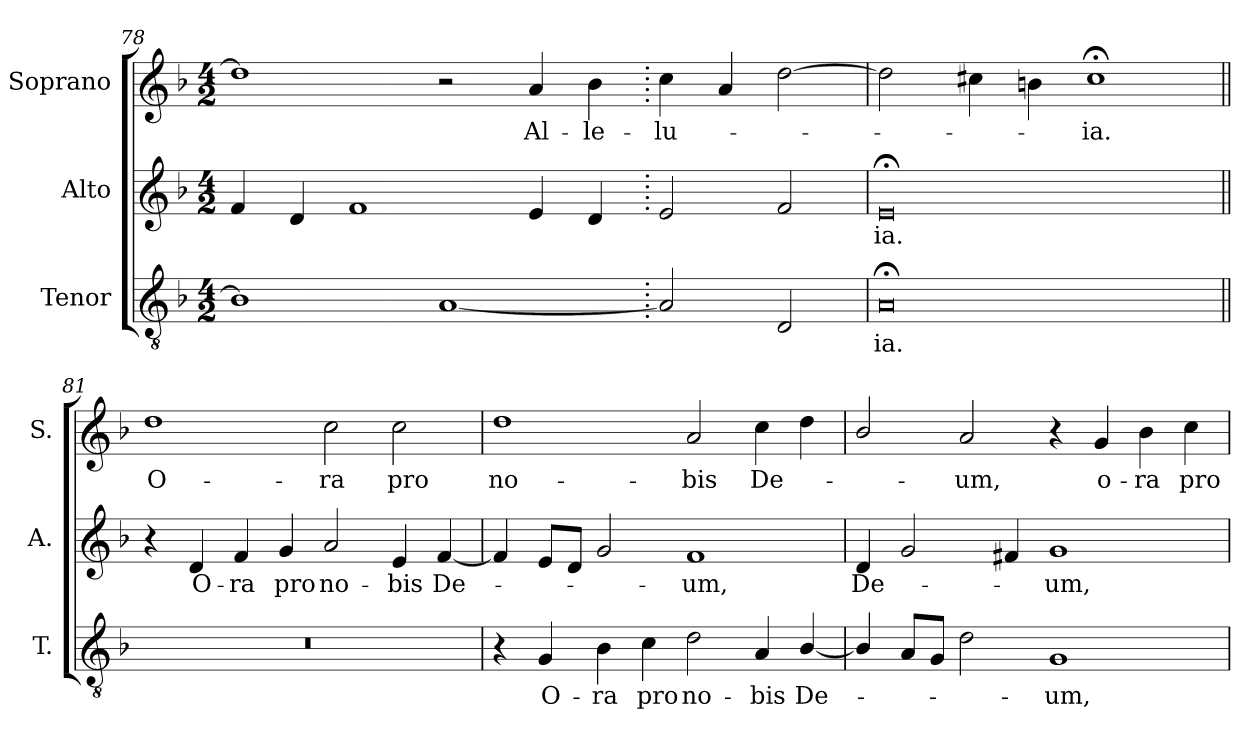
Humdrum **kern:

**kern	**text	**kern	**text	**kern	**text
*part3	*part3	*part2	*part2	*part1	*part1
*staff3	*staff3	*staff2	*staff2	*staff1	*staff1
*I"Tenor	*	*I"Alto	*	*I"Soprano	*
*I'T.	*	*I'A.	*	*I'S.	*
*clefGv2	*	*clefG2	*	*clefG2	*
*ITrd7c12	*	*	*	*	*
*k[b-]	*	*k[b-]	*	*k[b-]	*
*F:	*	*F:	*	*F:	*
*M4/2	*	*M4/2	*	*M4/2	*
=78	=78	=78	=78	=78	=78
1BB-i]	.	4fi/	.	1ddi]	.
.	.	4di/	.	.	.
.	.	1fi	.	.	.
[1AAi	.	.	.	2r	.
!	!	!	!	!	!LO:LY:b:color=#000000
.	.	4ei/	.	4ai/	Al-
!	!	!	!	!	!LO:LY:b:color=#000000
.	.	4di/	.	4b-i\	-le-
=79.	=79.	=79.	=79.	=79.	=79.
!	!	!	!	!	!LO:LY:b:color=#000000
2AAi/]	.	2ei/	.	4cci\	-lu-
.	.	.	.	4ai/	.
2DDi/	.	2fi/	.	[2ddi\	.
=80	=80	=80	=80	=80	=80
!	!LO:LY:b:color=#000000	!	!	!	!
!	!	!	!LO:LY:b:color=#000000	!	!
0AA;i	-ia.	0e;i	-ia.	2ddi\]	.
.	.	.	.	4cc#Xi\	.
.	.	.	.	4bni\	.
!	!	!	!	!	!LO:LY:b:color=#000000
.	.	.	.	1cc#;i	-ia.
!!LO:LB:g=z
=81||	=81||	=81||	=81||	=81||	=81||
!LO:N:vis=1	!	!	!	!	!
!	!	!	!	!	!LO:LY:b:color=#000000
0r	.	4r	.	1ddi	O-
!	!	!	!LO:LY:b:color=#000000	!	!
.	.	4di/	O-	.	.
!	!	!	!LO:LY:b:color=#000000	!	!
.	.	4fi/	-ra	.	.
!	!	!	!LO:LY:b:color=#000000	!	!
.	.	4gi/	pro	.	.
!	!	!	!LO:LY:b:color=#000000	!	!
!	!	!	!	!	!LO:LY:b:color=#000000
.	.	2ai/	no-	2cci\	-ra
!	!	!	!LO:LY:b:color=#000000	!	!
!	!	!	!	!	!LO:LY:b:color=#000000
.	.	4ei/	-bis	2cci\	pro
!	!	!	!LO:LY:b:color=#000000	!	!
.	.	[4fi/	De-	.	.
=82	=82	=82	=82	=82	=82
!	!	!	!	!	!LO:LY:b:color=#000000
4r	.	4fi/]	.	1ddi	no-
!	!LO:LY:b:color=#000000	!	!	!	!
4GGi/	O-	8ei/L	.	.	.
.	.	8di/J	.	.	.
!	!LO:LY:b:color=#000000	!	!	!	!
4BB-i\	-ra	2gi/	.	.	.
!	!LO:LY:b:color=#000000	!	!	!	!
4Ci\	pro	.	.	.	.
!	!LO:LY:b:color=#000000	!	!	!	!
!	!	!	!LO:LY:b:color=#000000	!	!
!	!	!	!	!	!LO:LY:b:color=#000000
2Di\	no-	1fi	-um,	2ai/	-bis
!	!LO:LY:b:color=#000000	!	!	!	!
!	!	!	!	!	!LO:LY:b:color=#000000
4AAi/	-bis	.	.	4cci\	De-
!	!LO:LY:b:color=#000000	!	!	!	!
[4BB-i/	De-	.	.	4ddi\	.
=83	=83	=83	=83	=83	=83
!	!	!	!LO:LY:b:color=#000000	!	!
4BB-i/]	.	4di/	De-	2b-i/	.
8AAi/L	.	2gi/	.	.	.
8GGi/J	.	.	.	.	.
!	!	!	!	!	!LO:LY:b:color=#000000
2Di\	.	.	.	2ai/	-um,
.	.	4f#Xi/	.	.	.
!	!LO:LY:b:color=#000000	!	!	!	!
!	!	!	!LO:LY:b:color=#000000	!	!
1GGi	-um,	1gi	-um,	4r	.
!	!	!	!	!	!LO:LY:b:color=#000000
.	.	.	.	4gi/	o-
!	!	!	!	!	!LO:LY:b:color=#000000
.	.	.	.	4b-i\	-ra
!	!	!	!	!	!LO:LY:b:color=#000000
.	.	.	.	4cci\	pro
=	=	=	=	=	=
*-	*-	*-	*-	*-	*-
